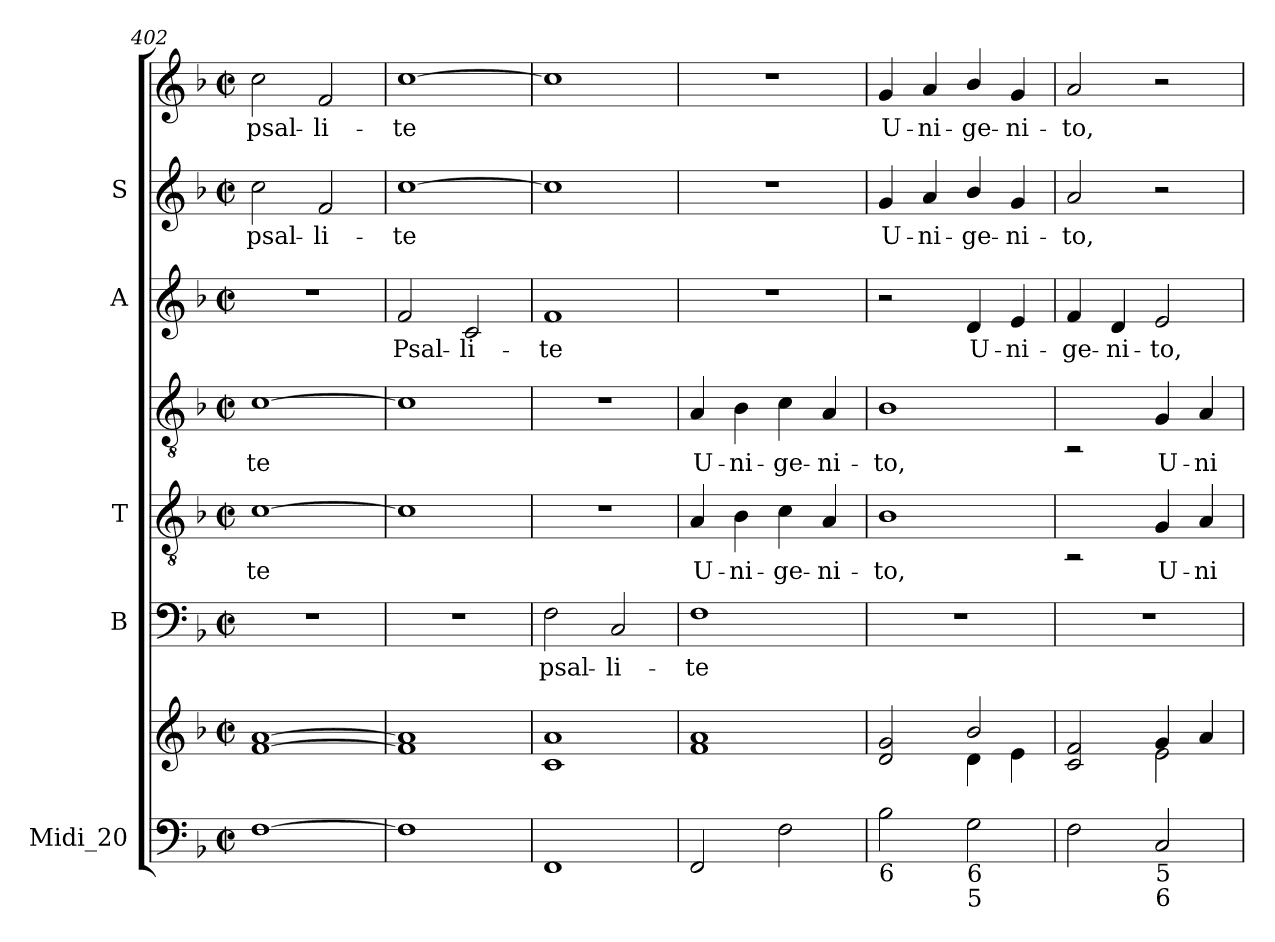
**kern	**kern	**kern	**text	**kern	**text	**kern	**text	**kern	**text	**kern	**text	**kern	**text
*part5	*part5	*part4	*part4	*part3	*part3	*part3	*part3	*part2	*part2	*part1	*part1	*part1	*part1
*staff8	*staff7	*staff6	*staff6	*staff5	*staff5	*staff4	*staff4	*staff3	*staff3	*staff2	*staff2	*staff1	*staff1
*I"Midi_20	*	*I"B	*	*I"T	*	*	*	*I"A	*	*I"S	*	*	*
*clefF4	*clefG2	*clefF4	*	*clefGv2	*	*clefGv2	*	*clefG2	*	*clefG2	*	*clefG2	*
*k[b-]	*k[b-]	*k[b-]	*	*k[b-]	*	*k[b-]	*	*k[b-]	*	*k[b-]	*	*k[b-]	*
*F:	*F:	*F:	*	*F:	*	*F:	*	*F:	*	*F:	*	*F:	*
*M2/2	*M2/2	*M2/2	*	*M2/2	*	*M2/2	*	*M2/2	*	*M2/2	*	*M2/2	*
*met(c|)	*met(c|)	*met(c|)	*	*met(c|)	*	*met(c|)	*	*met(c|)	*	*met(c|)	*	*met(c|)	*
=402	=402	=402	=402	=402	=402	=402	=402	=402	=402	=402	=402	=402	=402
*	*^	*	*	*	*	*	*	*	*	*	*	*	*
!	!	!	!	!	!	!LO:LY:b	!	!LO:LY:b	!	!	!	!LO:LY:b	!	!LO:LY:b
[1F	[1f [1a	1ryy	1r	.	[1c	-te	[1c	-te	1r	.	2cc	psal-	2cc	psal-
!	!	!	!	!	!	!	!	!	!	!	!	!LO:LY:b	!	!LO:LY:b
.	.	.	.	.	.	.	.	.	.	.	2f	-li-	2f	-li-
=403	=403	=403	=403	=403	=403	=403	=403	=403	=403	=403	=403	=403	=403	=403
!	!	!	!	!	!	!	!	!	!	!LO:LY:b	!	!LO:LY:b	!	!LO:LY:b
1F]	1f] 1a]	1ryy	1r	.	1c]	.	1c]	.	2f	Psal-	[1cc	-te	[1cc	-te
!	!	!	!	!	!	!	!	!	!	!LO:LY:b	!	!	!	!
.	.	.	.	.	.	.	.	.	2c	-li-	.	.	.	.
=404	=404	=404	=404	=404	=404	=404	=404	=404	=404	=404	=404	=404	=404	=404
!	!	!	!	!LO:LY:b	!	!	!	!	!	!LO:LY:b	!	!	!	!
1FF	1c 1a	1ryy	2F	psal-	1r	.	1r	.	1f	-te	1cc]	.	1cc]	.
!	!	!	!	!LO:LY:b	!	!	!	!	!	!	!	!	!	!
.	.	.	2C	-li-	.	.	.	.	.	.	.	.	.	.
=405	=405	=405	=405	=405	=405	=405	=405	=405	=405	=405	=405	=405	=405	=405
!	!	!	!	!LO:LY:b	!	!LO:LY:b	!	!LO:LY:b	!	!	!	!	!	!
2FF	1f 1a	1ryy	1F	-te	4A	U-	4A	U-	1r	.	1r	.	1r	.
!	!	!	!	!	!	!LO:LY:b	!	!LO:LY:b	!	!	!	!	!	!
.	.	.	.	.	4B-	-ni-	4B-	-ni-	.	.	.	.	.	.
!	!	!	!	!	!	!LO:LY:b	!	!LO:LY:b	!	!	!	!	!	!
2F	.	.	.	.	4c	-ge-	4c	-ge-	.	.	.	.	.	.
!	!	!	!	!	!	!LO:LY:b	!	!LO:LY:b	!	!	!	!	!	!
.	.	.	.	.	4A	-ni-	4A	-ni-	.	.	.	.	.	.
=406	=406	=406	=406	=406	=406	=406	=406	=406	=406	=406	=406	=406	=406	=406
!LO:TX:b:t=6	!	!	!	!	!	!	!	!	!	!	!	!	!	!
!	!	!	!	!	!	!LO:LY:b	!	!LO:LY:b	!	!	!	!LO:LY:b	!	!LO:LY:b
2B-	2d 2g	2ryy	1r	.	1B-	-to,	1B-	-to,	2r	.	4g	U-	4g	U-
!	!	!	!	!	!	!	!	!	!	!	!	!LO:LY:b	!	!LO:LY:b
.	.	.	.	.	.	.	.	.	.	.	4a	-ni-	4a	-ni-
!LO:TX:b:t=6	!	!	!	!	!	!	!	!	!	!	!	!	!	!
!LO:TX:b:t=5	!	!	!	!	!	!	!	!	!	!	!	!	!	!
!	!	!	!	!	!	!	!	!	!	!LO:LY:b	!	!LO:LY:b	!	!LO:LY:b
2G	2b-/	4d\	.	.	.	.	.	.	4d	U-	4b-/	-ge-	4b-/	-ge-
!	!	!	!	!	!	!	!	!	!	!LO:LY:b	!	!LO:LY:b	!	!LO:LY:b
.	.	4e\	.	.	.	.	.	.	4e	-ni-	4g	-ni-	4g	-ni-
=407	=407	=407	=407	=407	=407	=407	=407	=407	=407	=407	=407	=407	=407	=407
!	!	!	!	!	!	!	!	!	!	!LO:LY:b	!	!LO:LY:b	!	!LO:LY:b
2F	2c 2f	2ryy	1r	.	2rBB	.	2rBB	.	4f	-ge-	2a	-to,	2a	-to,
!	!	!	!	!	!	!	!	!	!	!LO:LY:b	!	!	!	!
.	.	.	.	.	.	.	.	.	4d	-ni-	.	.	.	.
!LO:TX:b:t=5	!	!	!	!	!	!	!	!	!	!	!	!	!	!
!LO:TX:b:t=6	!	!	!	!	!	!	!	!	!	!	!	!	!	!
!	!	!	!	!	!	!LO:LY:b	!	!LO:LY:b	!	!LO:LY:b	!	!	!	!
2C	4g	2e\	.	.	4G	U-	4G	U-	2e	-to,	2r	.	2r	.
!	!	!	!	!	!	!LO:LY:b	!	!LO:LY:b	!	!	!	!	!	!
.	4a	.	.	.	4A	-ni-	4A	-ni-	.	.	.	.	.	.
*	*v	*v	*	*	*	*	*	*	*	*	*	*	*	*
=	=	=	=	=	=	=	=	=	=	=	=	=	=
*-	*-	*-	*-	*-	*-	*-	*-	*-	*-	*-	*-	*-	*-
